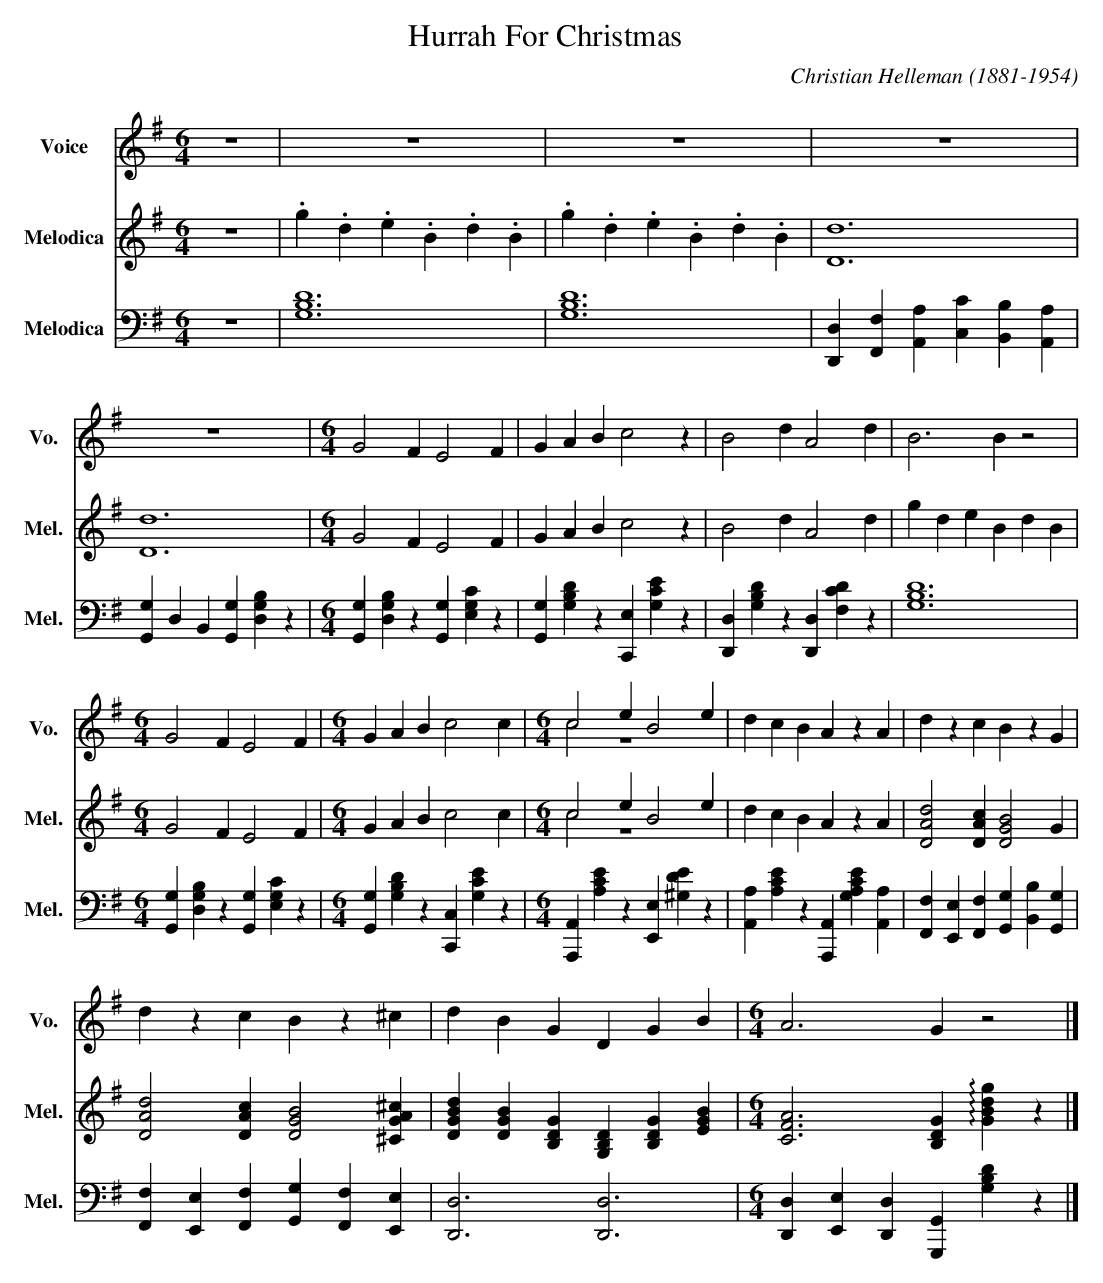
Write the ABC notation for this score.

X:1
T:Hurrah For Christmas
C:Christian Helleman (1881-1954)
%%score ( 1 2 ) ( 3 4 ) 5
L:1/4
M:6/4
K:G
V:1 treble nm="Voice" snm="Vo."
V:2 treble
V:3 treble nm="Melodica" snm="Mel."
V:4 treble
V:5 bass nm="Melodica" snm="Mel."
V:6 perc stafflines=1 nm="Claves" snm="Clv."
K:none
V:1
z6 | z6 | z6 | z6 |$ z6 |[M:6/4] G2 F E2 F | G A B c2 z | B2 d A2 d | B3 B z2 |$
[M:6/4] G2 F E2 F |[M:6/4] G A B c2 c |[M:6/4] c2 e B2 e | d c B A z A | d z c B z G |$
d z c B z ^c | d B G D G B |[M:6/4] A3 G z2 |]
V:2
x6 | x6 | x6 | x6 |$ x6 |[M:6/4] x6 | x6 | x6 | x6 |$[M:6/4] x6 |[M:6/4] x6 |[M:6/4] c2 z4 | x6 |
x6 |$ x6 | x6 |[M:6/4] x6 |]
V:3
z6 | .g .d .e .B .d .B | .g .d .e .B .d .B | [Dd]6 |$ [Dd]6 |[M:6/4] G2 F E2 F | G A B c2 z |
B2 d A2 d | g d e B d B |$[M:6/4] G2 F E2 F |[M:6/4] G A B c2 c |[M:6/4] c2 e B2 e | d c B A z A |
[DAd]2 [DAc] [DGB]2 G |$ [DAd]2 [DAc] [DGB]2 [^CGA^c] | [DGBd] [DGB] [B,DG] [G,B,D] [B,DG] [EGB] |
[M:6/4] [CFA]3 [B,DG] !arpeggio![GBdg] z |]
V:4
x6 | x6 | x6 | x6 |$ x6 |[M:6/4] x6 | x6 | x6 | x6 |$[M:6/4] x6 |[M:6/4] x6 |[M:6/4] c2 z4 | x6 |
x6 |$ x6 | x6 |[M:6/4] x6 |]
V:5
z6 | [G,B,D]6 | [G,B,D]6 | [D,,D,] [F,,F,] [A,,A,] [C,C] [B,,B,] [A,,A,] |$
[G,,G,] D, B,, [G,,G,] [D,G,B,] z |[M:6/4] [G,,G,] [D,G,B,] z [G,,G,] [E,G,C] z |
[G,,G,] [G,B,D] z [C,,E,] [G,CE] z | [D,,D,] [G,B,D] z [D,,D,] [F,CD] z | [G,B,D]6 |$
[M:6/4] [G,,G,] [D,G,B,] z [G,,G,] [E,G,C] z |[M:6/4] [G,,G,] [G,B,D] z [C,,C,] [G,CE] z |
[M:6/4] [A,,,A,,] [A,CE] z [E,,E,] [^G,DE] z | [A,,A,] [A,CE] z [A,,,A,,] [G,A,CE] [A,,A,] |
[F,,F,] [E,,E,] [F,,F,] [G,,G,] [B,,B,] [G,,G,] |$
[F,,F,] [E,,E,] [F,,F,] [G,,G,] [F,,F,] [E,,E,] | [D,,D,]3 [D,,D,]3 |
[M:6/4] [D,,D,] [E,,E,] [D,,D,] [G,,,G,,] [G,B,D] z |]
